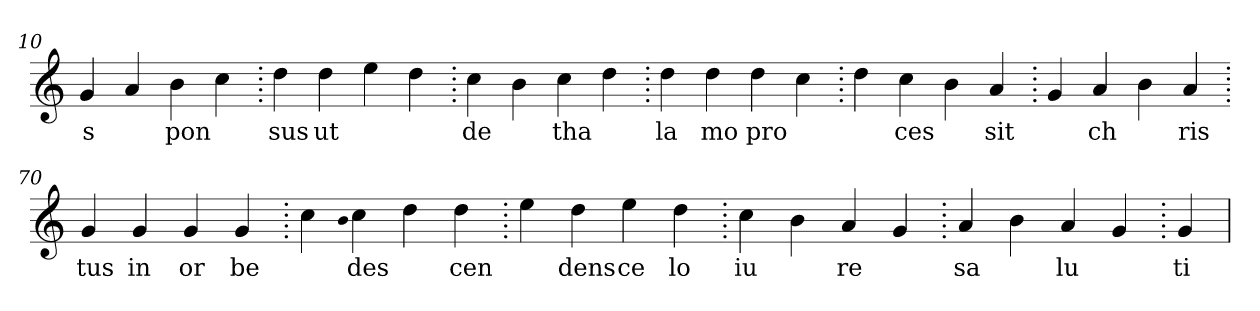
**kern	**text
*part1	*part1
*staff1	*staff1
*clefG2	*
=10.	=10.
4g	s
4a	.
4b	pon
4cc	.
=20.	=20.
4dd	sus
4dd	ut
4ee	.
4dd	.
=30.	=30.
4cc	de
4b	.
4cc	tha
4dd	.
=40.	=40.
4dd	la
4dd	mo
4dd	pro
4cc	.
=50.	=50.
4dd	.
4cc	ces
4b	.
4a	sit
=60.	=60.
4g	.
4a	ch
4b	.
4a	ris
=70.	=70.
4g	tus
4g	in
4g	or
4g	be
=80.	=80.
4cc	.
qqb	.
4cc	des
4dd	.
4dd	cen
=90.	=90.
4ee	.
4dd	dens
4ee	ce
4dd	lo
=100.	=100.
4cc	iu
4b	.
4a	re
4g	.
=110.	=110.
4a	sa
4b	.
4a	lu
4g	.
=120.	=120.
4g	ti
=	=
*-	*-
